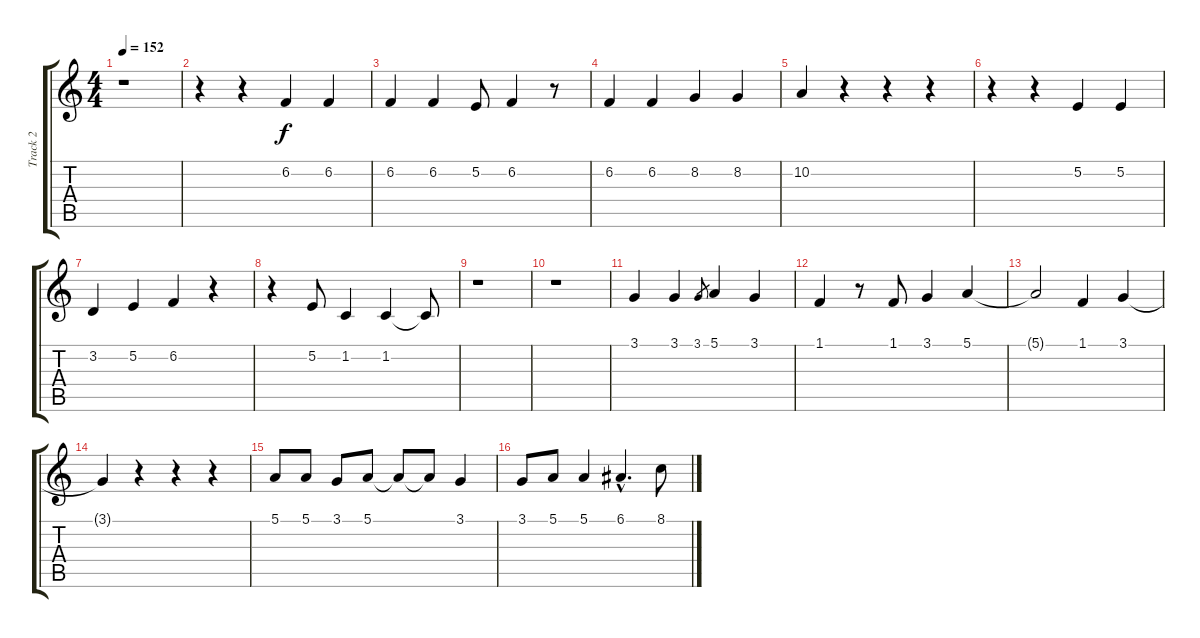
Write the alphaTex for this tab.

\track ("Track 2" "Track 2") {instrument choiraahs}
\staff {score tabs}
\tuning (E4 B3 G3 D3 A2 E2) {hide}
\ts (4 4)
\tempo 152
\clef g2
\ks c
r.1{dy f} |
r.4 r.4 6.2.4 6.2.4 |
6.2.4 6.2.4 5.2.8 6.2.4 r.8 |
6.2.4 6.2.4 8.2.4 8.2.4 |
10.2.4 r.4 r.4 r.4 |
r.4 r.4 5.2.4 5.2.4 |
3.2.4 5.2.4 6.2.4 r.4 |
r.4 5.2.8 1.2.4 1.2.4 1.2{t}.8 |
r.1 |
r.1 |
3.1.4 3.1.4 3.1.8{gr} 5.1.4 3.1.4 |
1.1.4 r.8 1.1.8 3.1.4 5.1.4 |
5.1{t}.2 1.1.4 3.1.4 |
3.1{t}.4 r.4 r.4 r.4 |
5.1.8 5.1.8 3.1.8 5.1.8 5.1{t}.8 5.1{t}.8 3.1.4 |
3.1.8 5.1.8 5.1.4 6.1{hac}.4{d} 8.1.8
